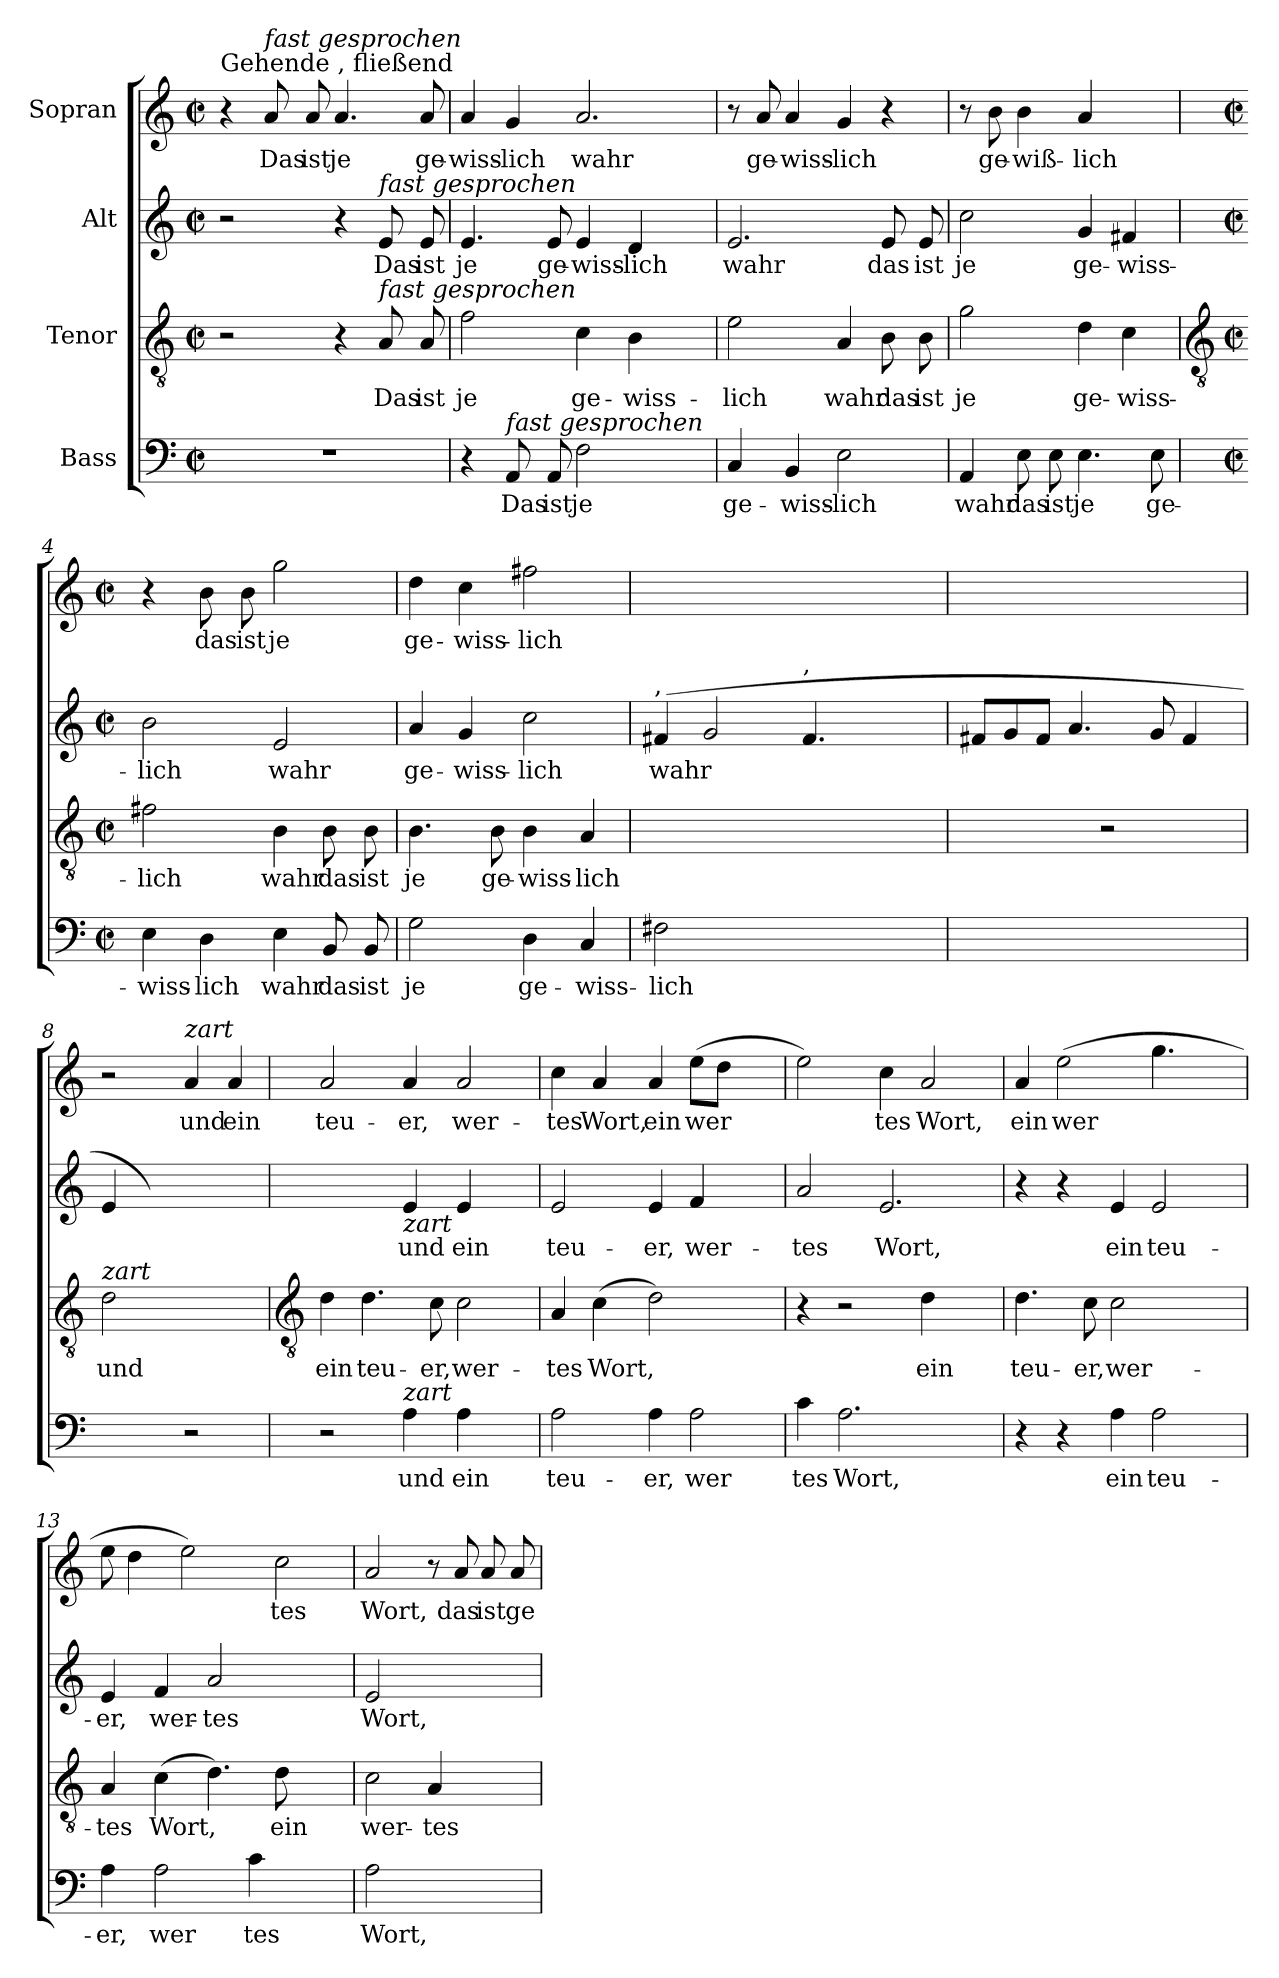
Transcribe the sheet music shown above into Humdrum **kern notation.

**kern	**text	**kern	**text	**kern	**text	**kern	**text
*part4	*part4	*part3	*part3	*part2	*part2	*part1	*part1
*staff4	*staff4	*staff3	*staff3	*staff2	*staff2	*staff1	*staff1
*I"Bass	*	*I"Tenor	*	*I"Alt	*	*I"Sopran	*
*clefF4	*	*clefGv2	*	*clefG2	*	*clefG2	*
*k[]	*	*k[]	*	*k[]	*	*k[]	*
*C:	*	*C:	*	*C:	*	*C:	*
*M2/2	*	*M2/2	*	*M2/2	*	*M2/2	*
*met(c|)	*	*met(c|)	*	*met(c|)	*	*met(c|)	*
=	=	=	=	=	=	=	=
!	!	!	!	!	!	!LO:TX:a:t=Gehende   , fließend	!
1r	.	2r	.	2r	.	4r	.
!	!	!	!	!	!	!LO:TX:a:i:t=fast gesprochen	!
!	!	!	!	!	!	!	!LO:LY:b
.	.	.	.	.	.	8a	Das
!	!	!	!	!	!	!	!LO:LY:b
.	.	.	.	.	.	8a	ist
!	!	!	!	!	!	!	!LO:LY:b
.	.	4r	.	4r	.	4.a	je
!	!	!	!	!LO:TX:a:i:t=fast gesprochen	!	!	!
!	!	!LO:TX:a:i:t=fast gesprochen	!	!	!	!	!
!	!	!	!LO:LY:b	!	!LO:LY:b	!	!
.	.	8A	Das	8e	Das	.	.
!	!	!	!LO:LY:b	!	!LO:LY:b	!	!LO:LY:b
.	.	8A	ist	8e	ist	8a	ge-
=1	=1	=1	=1	=1	=1	=1	=1
!	!	!	!LO:LY:b	!	!LO:LY:b	!	!LO:LY:b
4r	.	2f	je	4.e	je	4a	-wiss-
!LO:TX:a:i:t=fast gesprochen	!	!	!	!	!	!	!
!	!LO:LY:b	!	!	!	!	!	!LO:LY:b
8AA	Das	.	.	.	.	4g	-lich
!	!LO:LY:b	!	!	!	!LO:LY:b	!	!
8AA	ist	.	.	8e	ge-	.	.
!	!LO:LY:b	!	!LO:LY:b	!	!LO:LY:b	!	!LO:LY:b
2F	je	4c	ge-	4e	-wiss-	2.a	wahr
!	!	!	!LO:LY:b	!	!LO:LY:b	!	!
.	.	4B	-wiss-	4d	-lich	.	.
4ryy	.	4ryy	.	4ryy	.	.	.
=2	=2	=2	=2	=2	=2	=2	=2
!	!LO:LY:b	!	!LO:LY:b	!	!LO:LY:b	!	!
4C	ge-	2e	-lich	2.e	wahr	8r	.
!	!	!	!	!	!	!	!LO:LY:b
.	.	.	.	.	.	8a	ge-
!	!LO:LY:b	!	!	!	!	!	!LO:LY:b
4BB	-wiss-	.	.	.	.	4a	-wiss-
!	!LO:LY:b	!	!LO:LY:b	!	!	!	!LO:LY:b
2E	-lich	4A	wahr	.	.	4g	-lich
!	!	!	!LO:LY:b	!	!LO:LY:b	!	!
.	.	8B	das	8e	das	4r	.
!	!	!	!LO:LY:b	!	!LO:LY:b	!	!
.	.	8B	ist	8e	ist	.	.
=3	=3	=3	=3	=3	=3	=3	=3
!	!LO:LY:b	!	!LO:LY:b	!	!LO:LY:b	!	!
4AA	wahr	2g	je	2cc	je	8r	.
!	!	!	!	!	!	!	!LO:LY:b
.	.	.	.	.	.	8b	ge-
!	!LO:LY:b	!	!	!	!	!	!LO:LY:b
8E	das	.	.	.	.	4b	-wiß-
!	!LO:LY:b	!	!	!	!	!	!
8E	ist	.	.	.	.	.	.
!	!LO:LY:b	!	!LO:LY:b	!	!LO:LY:b	!	!LO:LY:b
4.E	je	4d	ge-	4g	ge-	4a	-lich
!	!	!	!LO:LY:b	!	!LO:LY:b	!	!
.	.	4c	-wiss-	4f#X	-wiss-	4ryy	.
!	!LO:LY:b	!	!	!	!	!	!
8E	ge-	.	.	.	.	.	.
!!LO:LB:g=z
=4	=4	=4	=4	=4	=4	=4	=4
*	*	*clefGv2	*	*	*	*	*
*M2/2	*	*M2/2	*	*M2/2	*	*M2/2	*
*met(c|)	*	*met(c|)	*	*met(c|)	*	*met(c|)	*
!	!LO:LY:b	!	!LO:LY:b	!	!LO:LY:b	!	!
4E	-wiss-	2f#X	-lich	2b	-lich	4r	.
!	!LO:LY:b	!	!	!	!	!	!LO:LY:b
4D	-lich	.	.	.	.	8b	das
!	!	!	!	!	!	!	!LO:LY:b
.	.	.	.	.	.	8b	ist
!	!LO:LY:b	!	!LO:LY:b	!	!LO:LY:b	!	!LO:LY:b
4E	wahr	4B	wahr	2e	wahr	2gg	je
!	!LO:LY:b	!	!LO:LY:b	!	!	!	!
8BB	das	8B	das	.	.	.	.
!	!LO:LY:b	!	!LO:LY:b	!	!	!	!
8BB	ist	8B	ist	.	.	.	.
=5	=5	=5	=5	=5	=5	=5	=5
!	!LO:LY:b	!	!LO:LY:b	!	!LO:LY:b	!	!LO:LY:b
2G	je	4.B	je	4a	ge-	4dd	ge-
!	!	!	!	!	!LO:LY:b	!	!LO:LY:b
.	.	.	.	4g	-wiss-	4cc	-wiss-
!	!	!	!LO:LY:b	!	!	!	!
.	.	8B	ge-	.	.	.	.
!	!LO:LY:b	!	!LO:LY:b	!	!LO:LY:b	!	!LO:LY:b
4D	ge-	4B	-wiss-	2cc	-lich	2ff#X	-lich
!	!LO:LY:b	!	!LO:LY:b	!	!	!	!
4C	-wiss-	4A	-lich	.	.	.	.
=6	=6	=6	=6	=6	=6	=6	=6
!	!	!	!	!LO:TX:a:t=,	!	!	!
!	!LO:LY:b	!	!LO:LY:b	!	!LO:LY:b	!	!LO:LY:b
2F#X	-lich	[1.Byy	wahr	(<4f#X	wahr	[1byy	wahr
.	.	.	.	2g	.	.	.
!	!LO:LY:b	!	!	!	!	!	!
[2BByy	wahr	.	.	.	.	.	.
!	!	!	!	!LO:TX:a:t=,	!	!	!
.	.	.	.	4.f#	.	.	.
2ryy	.	.	.	.	.	2ryy	.
.	.	.	.	4.ryy	.	.	.
=7	=7	=7	=7	=7	=7	=7	=7
1BByy_	.	4Byy_	.	8f#XL	.	2.byy_	.
.	.	.	.	8g	.	.	.
.	.	4Byy]	.	8f#J	.	.	.
.	.	.	.	4.a	.	.	.
.	.	2r	.	.	.	.	.
.	.	.	.	8g	.	4byy]	.
.	.	.	.	4f#	.	.	.
8ryy	.	8ryy	.	.	.	8ryy	.
=8	=8	=8	=8	=8	=8	=8	=8
!	!	!LO:TX:a:i:t=zart	!	!	!	!	!
!	!	!	!LO:LY:b	!	!	!	!
2BByy]	.	2d	und	4e	.	2r	.
.	.	.	.	[4f#Xyy)	.	.	.
!	!	!	!	!	!	!LO:TX:a:i:t=zart	!
!	!	!	!	!	!	!	!LO:LY:b
2r	.	2ryy	.	4f#yy]	.	4a	und
!	!	!	!	!	!	!	!LO:LY:b
.	.	.	.	4ryy	.	4a	ein
!!LO:LB:g=z
=9	=9	=9	=9	=9	=9	=9	=9
*	*	*clefGv2	*	*	*	*	*
!	!	!	!LO:LY:b	!	!	!	!LO:LY:b
2r	.	4d	ein	2f#yy]	.	2a	teu-
!	!	!	!LO:LY:b	!	!	!	!
.	.	4.d	teu-	.	.	.	.
!	!	!	!	!LO:TX:b:i:t=zart	!	!	!
!LO:TX:a:i:t=zart	!	!	!	!	!	!	!
!	!LO:LY:b	!	!	!	!LO:LY:b	!	!LO:LY:b
4A	und	.	.	4e	und	4a	-er,
!	!	!	!LO:LY:b	!	!	!	!
.	.	8c	-er,	.	.	.	.
!	!LO:LY:b	!	!LO:LY:b	!	!LO:LY:b	!	!LO:LY:b
4A	ein	2c	wer-	4e	ein	2a	wer-
4ryy	.	.	.	4ryy	.	.	.
=10	=10	=10	=10	=10	=10	=10	=10
!	!LO:LY:b	!	!LO:LY:b	!	!LO:LY:b	!	!LO:LY:b
2A	teu-	4A	-tes	2e	teu-	4cc	-tes
!	!	!	!LO:LY:b	!	!	!	!LO:LY:b
.	.	(>4c	Wort,	.	.	4a	Wort,
!	!LO:LY:b	!	!	!	!LO:LY:b	!	!LO:LY:b
4A	-er,	2d)	.	4e	-er,	4a	ein
!	!LO:LY:b	!	!	!	!LO:LY:b	!	!LO:LY:b
2A	wer	.	.	4f	wer-	(>8eeL	wer
.	.	.	.	.	.	8ddJ	.
.	.	4ryy	.	4ryy	.	4ryy	.
=11	=11	=11	=11	=11	=11	=11	=11
!	!LO:LY:b	!	!	!	!LO:LY:b	!	!
4c	tes	4r	.	2a	-tes	2ee)	.
!	!LO:LY:b	!	!	!	!	!	!
2.A	Wort,	2r	.	.	.	.	.
!	!	!	!	!	!LO:LY:b	!	!LO:LY:b
.	.	.	.	2.e	Wort,	4cc	tes
!	!	!	!LO:LY:b	!	!	!	!LO:LY:b
.	.	4d	ein	.	.	2a	Wort,
4ryy	.	4ryy	.	.	.	.	.
=12	=12	=12	=12	=12	=12	=12	=12
!	!	!	!LO:LY:b	!	!	!	!LO:LY:b
4r	.	4.d	teu-	4r	.	4a	ein
!	!	!	!	!	!	!	!LO:LY:b
4r	.	.	.	4r	.	(>2ee	wer
!	!	!	!LO:LY:b	!	!	!	!
.	.	8c	-er,	.	.	.	.
!	!LO:LY:b	!	!LO:LY:b	!	!LO:LY:b	!	!
4A	ein	2c	wer-	4e	ein	.	.
!	!LO:LY:b	!	!	!	!LO:LY:b	!	!
2A	teu-	.	.	2e	teu-	4.gg	.
.	.	4ryy	.	.	.	.	.
.	.	.	.	.	.	8ryy	.
=13	=13	=13	=13	=13	=13	=13	=13
!	!LO:LY:b	!	!LO:LY:b	!	!LO:LY:b	!	!
4A	-er,	4A	-tes	4e	-er,	8ee	.
.	.	.	.	.	.	4dd	.
!	!LO:LY:b	!	!LO:LY:b	!	!LO:LY:b	!	!
2A	wer	(>4c	Wort,	4f	wer-	.	.
.	.	.	.	.	.	2ee)	.
!	!	!	!	!	!LO:LY:b	!	!
.	.	4.d)	.	2a	-tes	.	.
!	!LO:LY:b	!	!	!	!	!	!
4c	tes	.	.	.	.	.	.
!	!	!	!LO:LY:b	!	!	!	!LO:LY:b
.	.	8d	ein	.	.	2cc	tes
4.ryy	.	4.ryy	.	4.ryy	.	.	.
!!LO:LB:g=z
=14	=14	=14	=14	=14	=14	=14	=14
!	!LO:LY:b	!	!LO:LY:b	!	!LO:LY:b	!	!LO:LY:b
2A	Wort,	2c	wer-	2e	Wort,	2a	Wort,
!	!	!	!LO:LY:b	!	!	!	!
2ryy	.	4A	-tes	2ryy	.	8r	.
!	!	!	!	!	!	!	!LO:LY:b
.	.	.	.	.	.	8a	das
!	!	!	!	!	!	!	!LO:LY:b
.	.	4ryy	.	.	.	8a	ist
!	!	!	!	!	!	!	!LO:LY:b
.	.	.	.	.	.	8a	ge-
=	=	=	=	=	=	=	=
*-	*-	*-	*-	*-	*-	*-	*-
